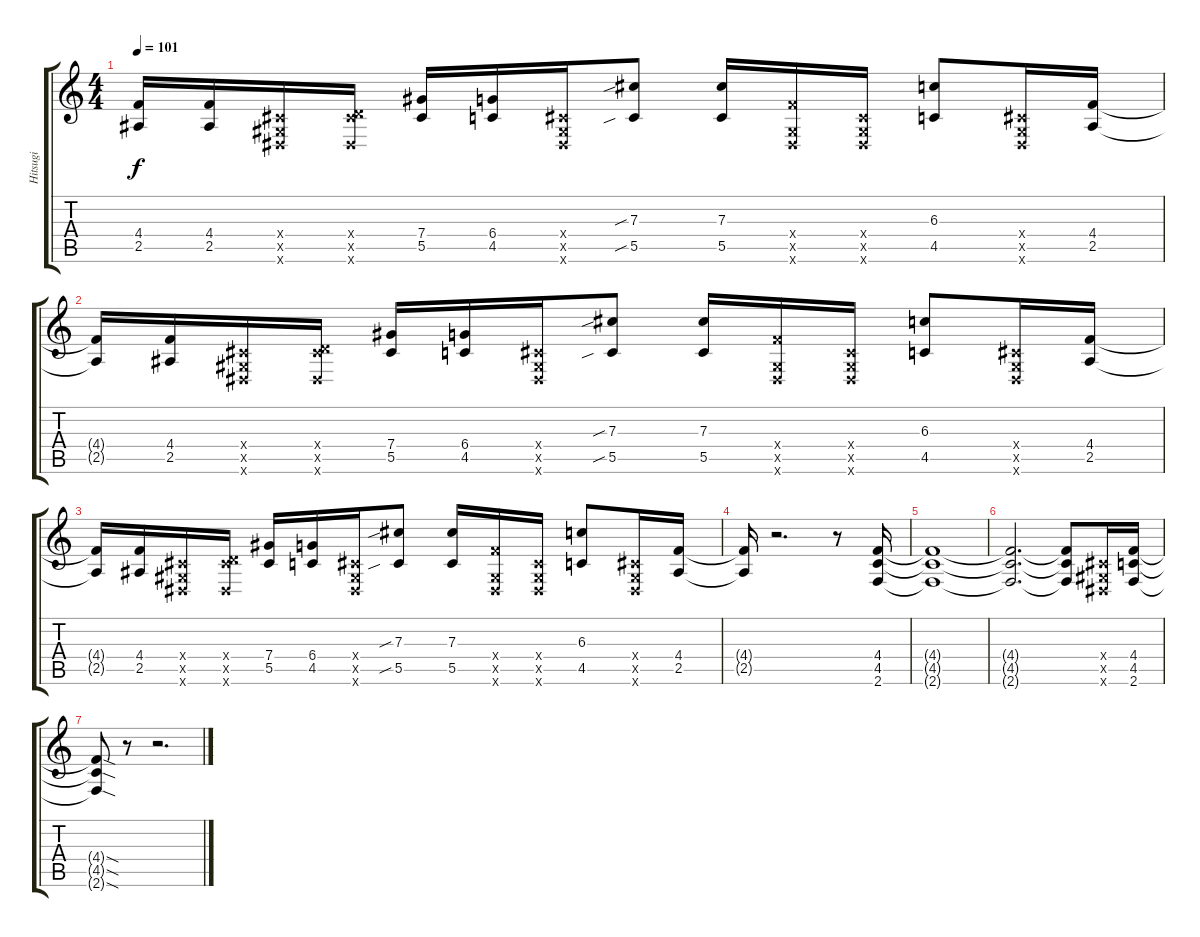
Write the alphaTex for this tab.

\track ("Hitsugi" "Hitsugi") {instrument distortionguitar}
\staff {score tabs}
\tuning (Eb4 Bb3 Gb3 Db3 Ab2 Eb2) {hide}
\ts (4 4)
\tempo 101
\clef g2
\ks c
(4.4{t} 2.5{t}).16{dy f} (4.4 2.5).16 (0.4{x} 0.5{x} 0.6{x}).16 (0.4{x} 6.5{x} 0.6{x}).16 (7.4 5.5).16 (6.4 4.5).16 (0.4{x} 0.5{x} 0.6{x}).16 (7.3{sib} 5.5{sib}).8 (7.3 5.5).16 (4.4{x} 0.5{x} 0.6{x}).16 (0.4{x} 0.5{x} 0.6{x}).16 (6.3 4.5).8 (0.4{x} 0.5{x} 0.6{x}).16 (4.4 2.5).16 |
(4.4{t} 2.5{t}).16 (4.4 2.5).16 (0.4{x} 0.5{x} 0.6{x}).16 (0.4{x} 6.5{x} 0.6{x}).16 (7.4 5.5).16 (6.4 4.5).16 (0.4{x} 0.5{x} 0.6{x}).16 (7.3{sib} 5.5{sib}).8 (7.3 5.5).16 (4.4{x} 0.5{x} 0.6{x}).16 (0.4{x} 0.5{x} 0.6{x}).16 (6.3 4.5).8 (0.4{x} 0.5{x} 0.6{x}).16 (4.4 2.5).16 |
(4.4{t} 2.5{t}).16 (4.4 2.5).16 (0.4{x} 0.5{x} 0.6{x}).16 (0.4{x} 6.5{x} 0.6{x}).16 (7.4 5.5).16 (6.4 4.5).16 (0.4{x} 0.5{x} 0.6{x}).16 (7.3{sib} 5.5{sib}).8 (7.3 5.5).16 (4.4{x} 0.5{x} 0.6{x}).16 (0.4{x} 0.5{x} 0.6{x}).16 (6.3 4.5).8 (0.4{x} 0.5{x} 0.6{x}).16 (4.4 2.5).16 |
(4.4{t} 2.5{t}).16 r.2{d volume 15 balance 6} r.8 (4.4 4.5 2.6).16 |
(4.4{t} 4.5{t} 2.6{t}).1 |
(4.4{t} 4.5{t} 2.6{t}).2{d} (4.4{t} 4.5{t} 2.6{t}).8 (0.4{x} 0.5{x} 0.6{x}).16 (4.4 4.5 2.6).16 |
(4.4{sod t} 4.5{sod t} 2.6{sod t}).8 r.8 r.2{d}
